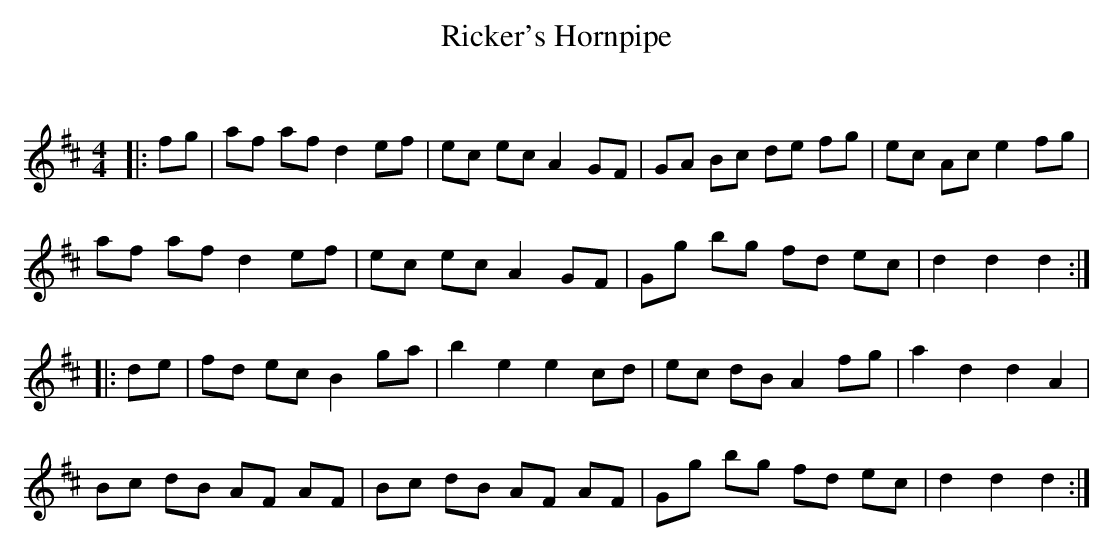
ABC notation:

X:1
T: Ricker's Hornpipe
C:
Q: 232
K:D
M:4/4
L:1/8
|:fg|af af d2 ef|ec ec A2 GF|GA Bc de fg|ec Ac e2 fg|
af af d2 ef|ec ec A2 GF|Gg bg fd ec|d2 d2 d2:|
|:de|fd ec B2 ga|b2 e2 e2 cd|ec dB A2 fg|a2 d2 d2 A2|
Bc dB AF AF|Bc dB AF AF|Gg bg fd ec|d2 d2 d2:|
